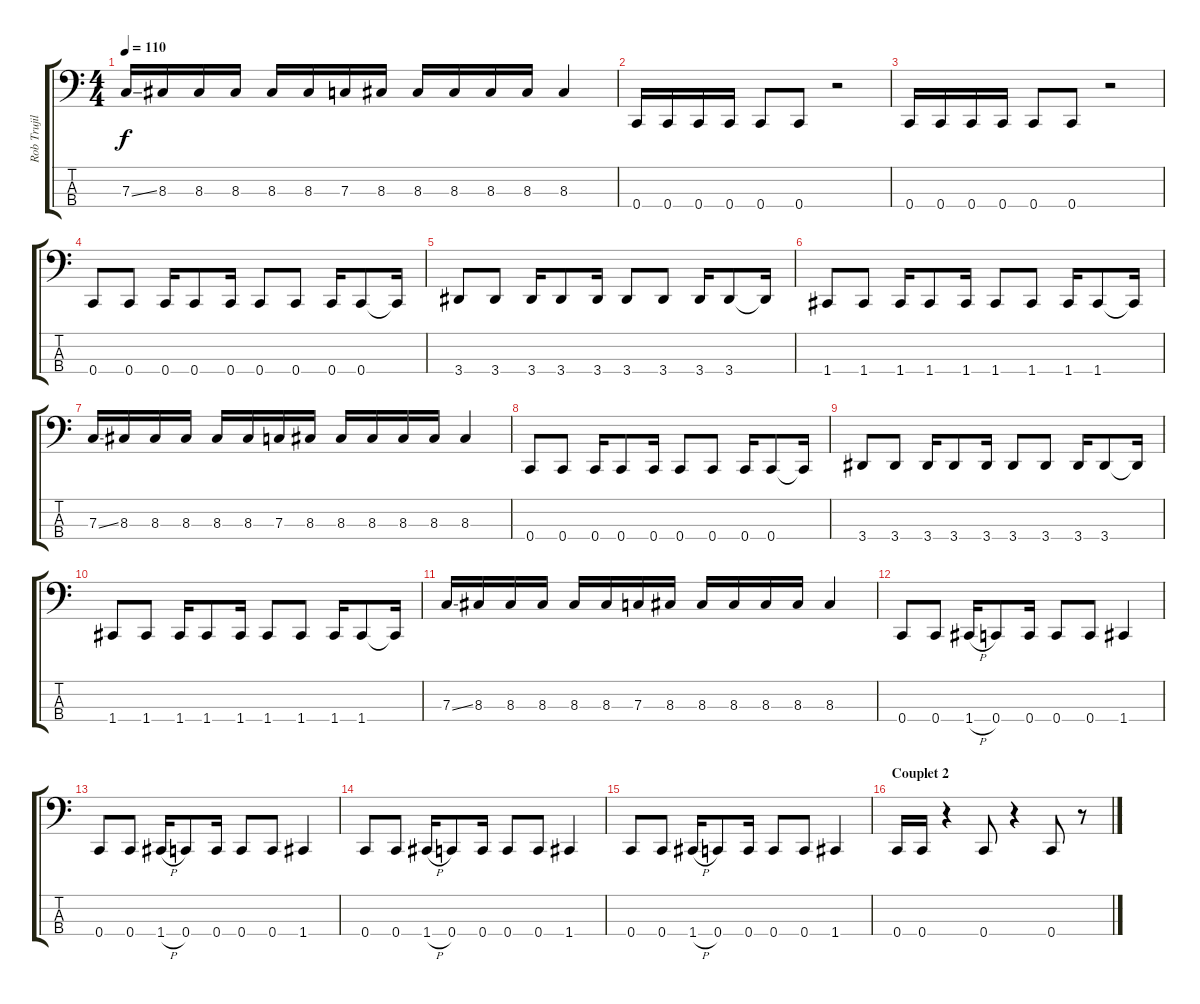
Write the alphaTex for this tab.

\track ("Rob Trujillo" "Rob Trujil") {instrument electricbassfinger}
\staff {score tabs}
\tuning (Eb2 Bb1 F1 C1) {hide}
\ts (4 4)
\tempo 110
\clef f4
\ks c
7.3{ss}.16{dy f} 8.3.16 8.3.16 8.3.16 8.3.16 8.3.16 7.3.16 8.3.16 8.3.16 8.3.16 8.3.16 8.3.16 8.3.4 |
0.4.16 0.4.16 0.4.16 0.4.16 0.4.8 0.4.8 r.2 |
0.4.16 0.4.16 0.4.16 0.4.16 0.4.8 0.4.8 r.2 |
0.4.8 0.4.8 0.4.16 0.4.8 0.4.16 0.4.8 0.4.8 0.4.16 0.4.8 0.4{t}.16 |
3.4.8 3.4.8 3.4.16 3.4.8 3.4.16 3.4.8 3.4.8 3.4.16 3.4.8 3.4{t}.16 |
1.4.8 1.4.8 1.4.16 1.4.8 1.4.16 1.4.8 1.4.8 1.4.16 1.4.8 1.4{t}.16 |
7.3{ss}.16 8.3.16 8.3.16 8.3.16 8.3.16 8.3.16 7.3.16 8.3.16 8.3.16 8.3.16 8.3.16 8.3.16 8.3.4 |
0.4.8 0.4.8 0.4.16 0.4.8 0.4.16 0.4.8 0.4.8 0.4.16 0.4.8 0.4{t}.16 |
3.4.8 3.4.8 3.4.16 3.4.8 3.4.16 3.4.8 3.4.8 3.4.16 3.4.8 3.4{t}.16 |
1.4.8 1.4.8 1.4.16 1.4.8 1.4.16 1.4.8 1.4.8 1.4.16 1.4.8 1.4{t}.16 |
7.3{ss}.16 8.3.16 8.3.16 8.3.16 8.3.16 8.3.16 7.3.16 8.3.16 8.3.16 8.3.16 8.3.16 8.3.16 8.3.4 |
0.4.8 0.4.8 1.4{h}.16 0.4.8 0.4.16 0.4.8 0.4.8 1.4.4 |
0.4.8 0.4.8 1.4{h}.16 0.4.8 0.4.16 0.4.8 0.4.8 1.4.4 |
0.4.8 0.4.8 1.4{h}.16 0.4.8 0.4.16 0.4.8 0.4.8 1.4.4 |
0.4.8 0.4.8 1.4{h}.16 0.4.8 0.4.16 0.4.8 0.4.8 1.4.4 |
\section ("" "Couplet 2")
0.4.16 0.4.16 r.4 0.4.8 r.4 0.4.8 r.8
